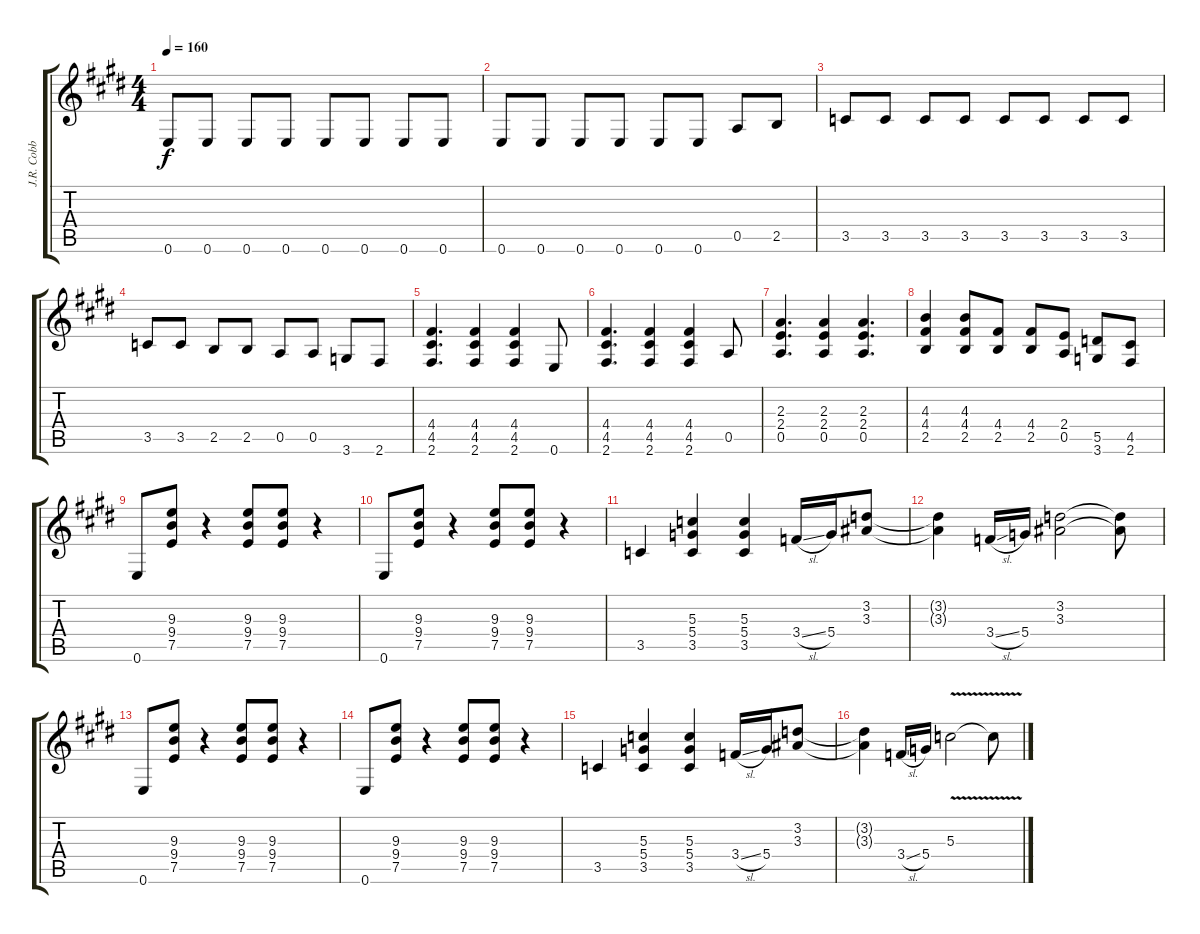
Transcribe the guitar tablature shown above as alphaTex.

\track ("J.R. Cobb Guitar II" "J.R. Cobb ") {instrument distortionguitar}
\staff {score tabs}
\tuning (E4 B3 G3 D3 A2 E2) {hide}
\ts (4 4)
\tempo 160
\clef g2
\ks e
0.6.8{dy f} 0.6.8 0.6.8 0.6.8 0.6.8 0.6.8 0.6.8 0.6.8 |
0.6.8 0.6.8 0.6.8 0.6.8 0.6.8 0.6.8 0.5.8 2.5.8 |
3.5.8 3.5.8 3.5.8 3.5.8 3.5.8 3.5.8 3.5.8 3.5.8 |
3.5.8 3.5.8 2.5.8 2.5.8 0.5.8 0.5.8 3.6.8 2.6.8 |
(4.4 4.5 2.6).4{d} (4.4 4.5 2.6).4 (4.4 4.5 2.6).4 0.6.8 |
(4.4 4.5 2.6).4{d} (4.4 4.5 2.6).4 (4.4 4.5 2.6).4 0.5.8 |
(2.3 2.4 0.5).4{d} (2.3 2.4 0.5).4 (2.3 2.4 0.5).4{d} |
(4.3 4.4 2.5).4 (4.3 4.4 2.5).8 (4.4 2.5).8 (4.4 2.5).8 (2.4 0.5).8 (5.5 3.6).8 (4.5 2.6).8 |
0.6.8 (9.3 9.4 7.5).8 r.4 (9.3 9.4 7.5).8 (9.3 9.4 7.5).8 r.4 |
0.6.8 (9.3 9.4 7.5).8 r.4 (9.3 9.4 7.5).8 (9.3 9.4 7.5).8 r.4 |
3.5.4 (5.3 5.4 3.5).4 (5.3 5.4 3.5).4 3.4{sl}.16 5.4.16 (3.2 3.3).8 |
(3.2{t} 3.3{t}).4 3.4{sl}.16 5.4.16 (3.2 3.3).2 (3.2{t} 3.3{t}).8 |
0.6.8 (9.3 9.4 7.5).8 r.4 (9.3 9.4 7.5).8 (9.3 9.4 7.5).8 r.4 |
0.6.8 (9.3 9.4 7.5).8 r.4 (9.3 9.4 7.5).8 (9.3 9.4 7.5).8 r.4 |
3.5.4 (5.3 5.4 3.5).4 (5.3 5.4 3.5).4 3.4{sl}.16 5.4.16 (3.2 3.3).8 |
(3.2{t} 3.3{t}).4 3.4{sl}.16 5.4.16 5.3{v}.2 5.3{t}.8
